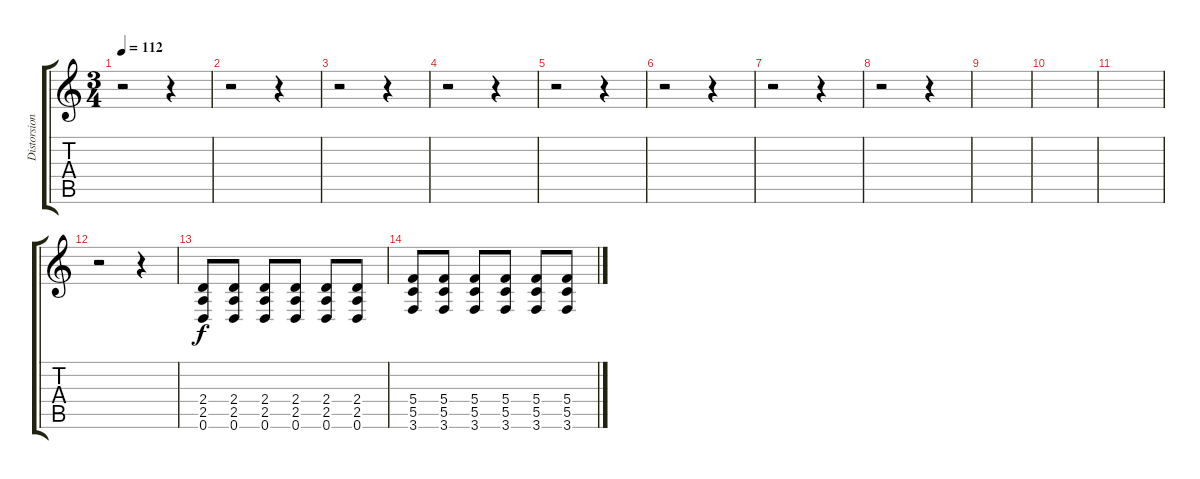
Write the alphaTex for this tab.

\track ("Distorsion Guitar 2" "Distorsion") {instrument overdrivenguitar}
\staff {score tabs}
\tuning (D4 A3 F3 C3 G2 D2) {hide}
\ts (3 4)
\tempo 112
\clef g2
\ks c
r.2{dy f instrument overdrivenguitar} r.4 |
r.2 r.4 |
r.2 r.4 |
r.2 r.4 |
r.2 r.4 |
r.2 r.4 |
r.2 r.4 |
r.2 r.4 |
|
|
|
r.2 r.4 |
(2.4 2.5 0.6).8 (2.4 2.5 0.6).8 (2.4 2.5 0.6).8 (2.4 2.5 0.6).8 (2.4 2.5 0.6).8 (2.4 2.5 0.6).8 |
(5.4 5.5 3.6).8 (5.4 5.5 3.6).8 (5.4 5.5 3.6).8 (5.4 5.5 3.6).8 (5.4 5.5 3.6).8 (5.4 5.5 3.6).8
